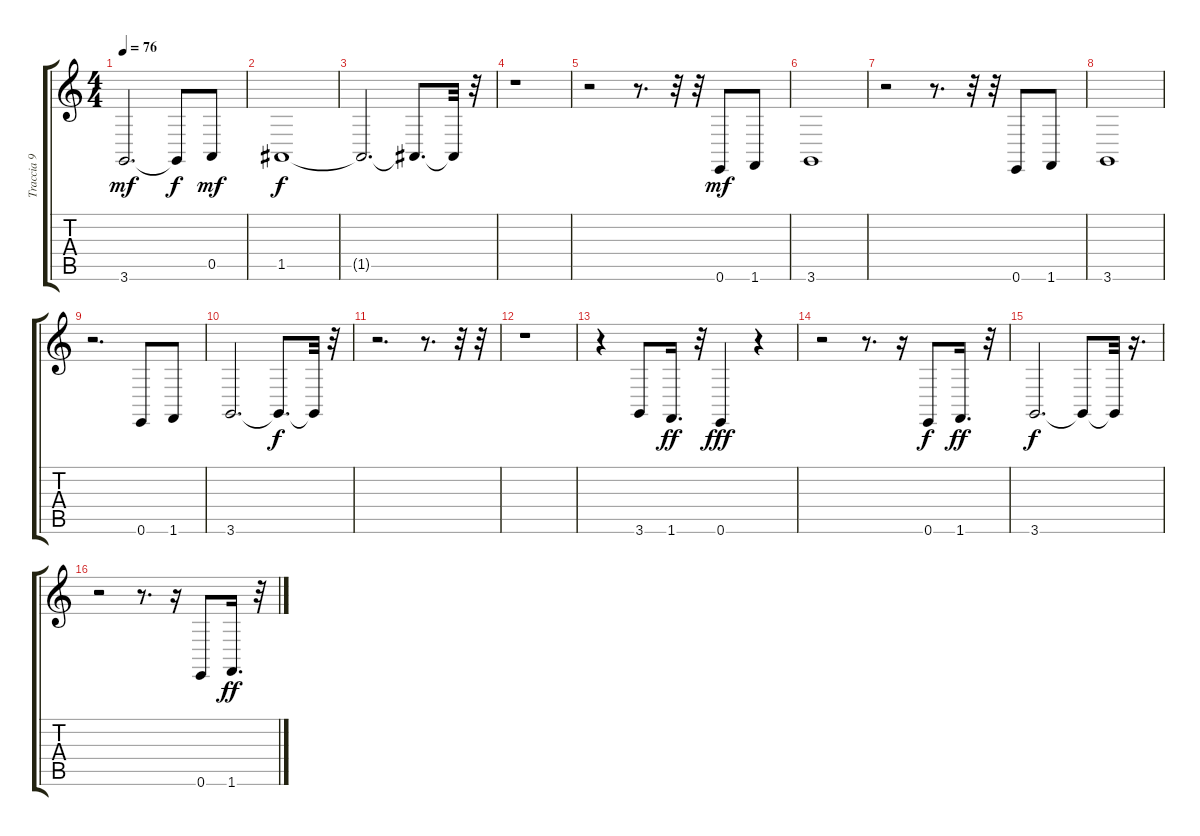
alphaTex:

\track ("Traccia 9" "Traccia 9") {instrument bassoon}
\staff {score tabs}
\tuning (E4 B3 G3 D3 A2 E2) {hide}
\ts (4 4)
\tempo 76
\clef g2
\ks c
3.6.2{d dy mf} 3.6{t}.8{dy f} 0.5.8{dy mf} |
1.5.1{dy f} |
1.5{t}.2{d} 1.5{t}.8{d} 1.5{t}.32 r.32 |
r.1 |
r.2 r.8{d} r.32 r.32 0.6.8{dy mf} 1.6.8 |
3.6.1 |
r.2 r.8{d} r.32 r.32 0.6.8 1.6.8 |
3.6.1 |
r.2{d} 0.6.8 1.6.8 |
3.6.2{d} 3.6{t}.8{d dy f} 3.6{t}.32 r.32 |
r.2{d} r.8{d} r.32 r.32 |
r.1 |
r.4 3.6.8 1.6.16{d dy ff} r.32 0.6.4{dy fff} r.4 |
r.2 r.8{d} r.16 0.6.8{dy f} 1.6.16{d dy ff} r.32 |
3.6.2{d dy f} 3.6{t}.8 3.6{t}.32 r.16{d} |
r.2 r.8{d} r.16 0.6.8 1.6.16{d dy ff} r.32
